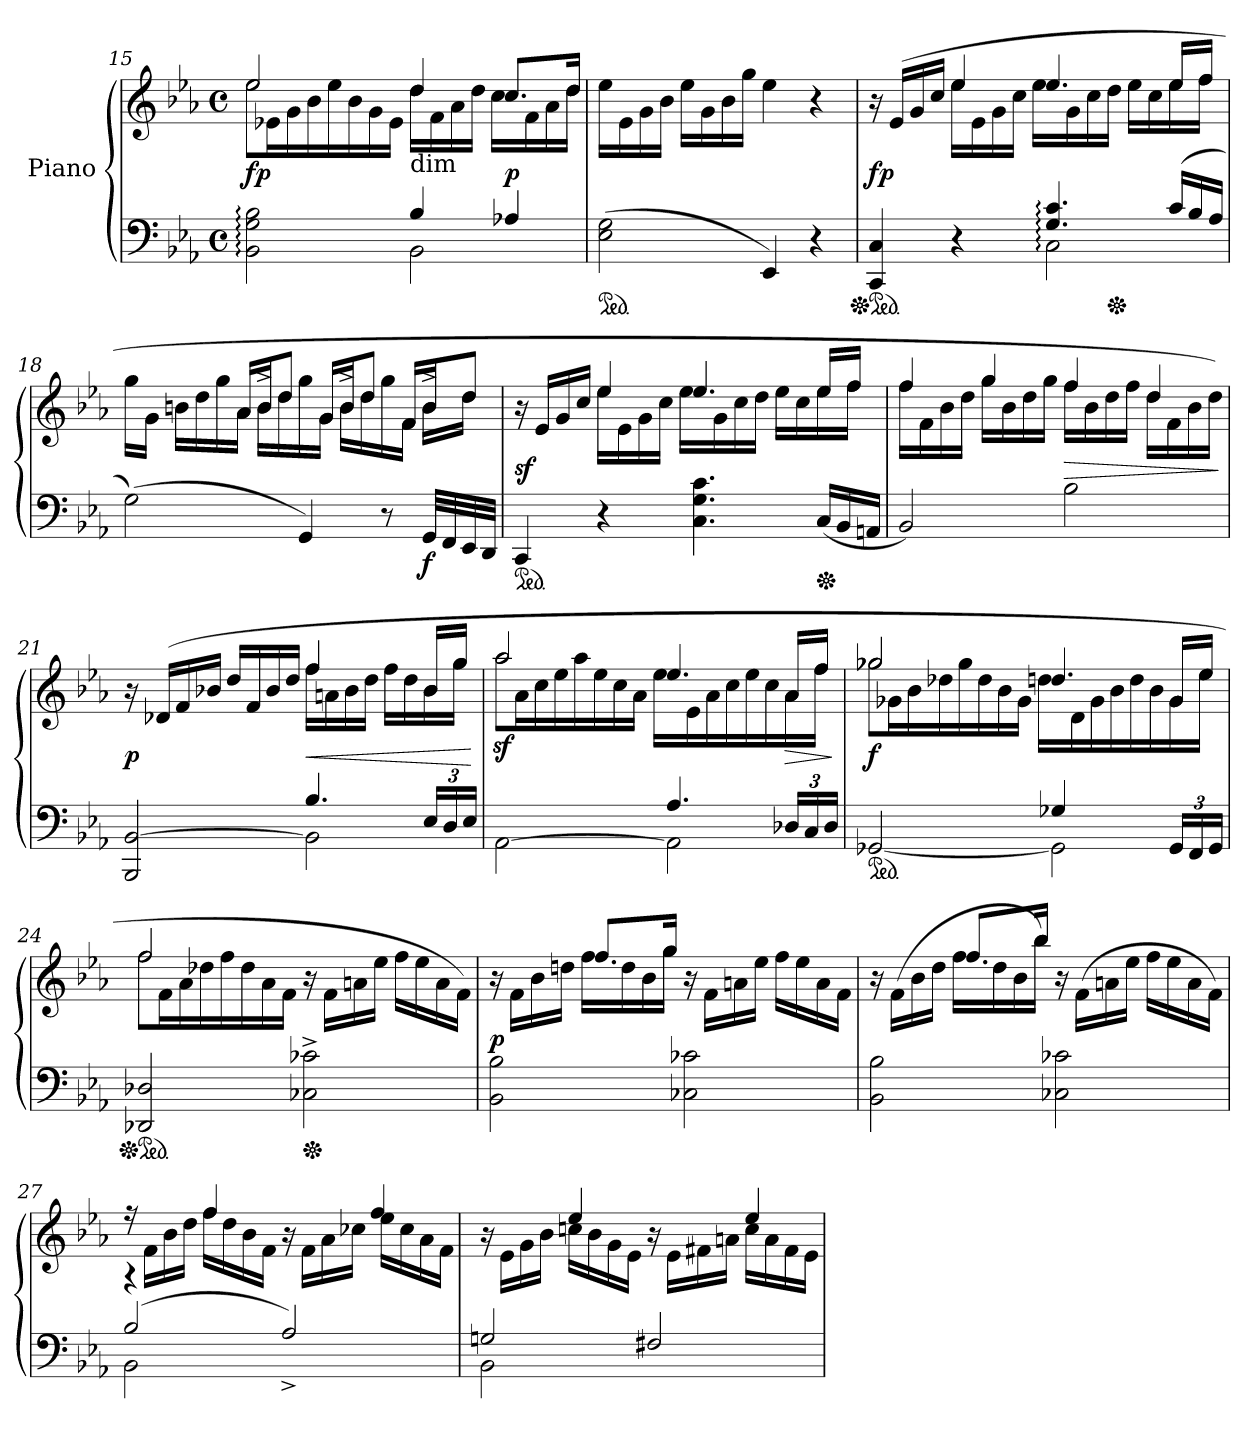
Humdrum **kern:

**kern	**dynam	**kern	**dynam
*part2	*part2	*part1	*part1
*staff2	*staff2	*staff1	*staff1
*I"Piano	*	*I"Piano	*
*clefF4	*	*clefG2	*
*k[b-e-a-]	*	*k[b-e-a-]	*
*E-:	*	*E-:	*
*M4/4	*	*M4/4	*
*met(c)	*	*met(c)	*
=15	=15	=15	=15
*^	*	*^	*
!	!	!	!	!LO:N:vis=2	!
2BB-:\ 2G:\ 2B-:\	2ryy	.	2ee-/	16ee-\	fp
.	.	.	.	16e-X\	.
.	.	.	.	16g\	.
.	.	.	.	16b-\	.
.	.	.	.	16ee-\	.
.	.	.	.	16b-\	.
.	.	.	.	16g\	.
.	.	.	.	16e-\JJ	.
!	!	!	!LO:TX:b:t=dim	!	!
4B-/	2BB-\	.	4dd/	16dd\LL	.
.	.	.	.	16f\	.
.	.	.	.	16a-\	.
.	.	.	.	16dd\JJ	.
4A-X/	.	.	8.cc/L	16cc\LL	p
.	.	.	.	16f\	.
.	.	.	.	16a-\	.
.	.	.	16dd/Jk	16dd\JJ	.
*v	*v	*	*	*	*
*	*	*v	*v	*
=16	=16	=16	=16
*ped	*	*	*
(2E-\ 2G\	.	16ee-\LL	.
.	.	16e-\	.
.	.	16g\	.
.	.	16b-\JJ	.
.	.	16ee-\LL	.
.	.	16g\	.
.	.	16b-\	.
.	.	16gg\JJ	.
4EE-/)	.	4ee-\	.
4r	.	4r	.
=17	=17	=17	=17
*^	*	*^	*
*	*^	*	*	*	*
*Xped	*	*	*	*	*	*
*ped	*	*	*	*	*	*
4CC/ 4C/	2ryy	2ryy	.	16r	4ryy	fp
.	.	.	.	(16e-/LL	.	.
.	.	.	.	16g/	.	.
.	.	.	.	16cc/JJ	.	.
4r	.	.	.	4ee-/	16ee-\LL	.
.	.	.	.	.	16e-\	.
.	.	.	.	.	16g\	.
.	.	.	.	.	16cc\JJ	.
4.G:/ 4.c:/	2C:\	8.ryy	.	4.ee-/	16ee-\LL	.
.	.	.	.	.	16g\	.
.	.	.	.	.	16cc\	.
*Xped	*	*	*	*	*	*
.	.	4ryy	.	.	16dd\JJ	.
.	.	.	.	.	16ee-\LL	.
.	.	.	.	.	16cc\	.
*Xtuplet	*	*	*	*	*	*
(<24c/LL	.	.	.	16ee-/LL	16ee-\	.
24B-/	.	.	.	.	.	.
.	.	16ryy	.	16ff/JJ	16ff\JJ	.
24A-/JJ	.	.	.	.	.	.
*v	*v	*v	*	*	*	*
=18	=18	=18	=18	=18
(2G\)	.	16gg\LL	4ryy	.
.	.	16g\JJ	.	.
.	.	16bn\LL	.	.
.	.	16dd\	.	.
.	.	16gg\	16ryy	.
.	.	16a-\JJ	16a-/LL	.
.	.	16b^<\LL	16b/J	.
.	.	16dd\	8dd/J	.
4GG/)	.	16gg\	.	.
.	.	16g\JJ	16g/LL	.
.	.	16b^<\LL	16b/J	.
.	.	16dd\	8dd/J	.
8r	.	16gg\	.	.
.	.	16f\JJ	16f/LL	.
32GG/LLL	f	16b^<\LL	16b/J	.
32FF/	.	.	.	.
!	!	!	!LO:N:vis=8	!
32EE-/	.	16dd\JJ	16dd/J	.
32DD/JJJ	.	.	.	.
=19	=19	=19	=19	=19
*ped	*	*	*	*
4CC/	.	16r	4ryy	sf
.	.	16e-/LL	.	.
.	.	16g/	.	.
.	.	16cc/JJ	.	.
4r	.	4ee-/	16ee-\LL	.
.	.	.	16e-\	.
.	.	.	16g\	.
.	.	.	16cc\JJ	.
4.C\ 4.G\ 4.c\	.	4.ee-/	16ee-\LL	.
.	.	.	16g\	.
.	.	.	16cc\	.
.	.	.	16dd\JJ	.
.	.	.	16ee-\LL	.
.	.	.	16cc\	.
*Xped	*	*	*	*
(24C/LL	.	16ee-/LL	16ee-\	.
24BB-/	.	.	.	.
.	.	16ff/JJ	16ff\JJ	.
24AAn/JJ	.	.	.	.
=20	=20	=20	=20	=20
2BB-/)	.	4ff/	16ff\LL	.
.	.	.	16f\	.
.	.	.	16b-\	.
.	.	.	16dd\JJ	.
.	.	4gg/	16gg\LL	.
.	.	.	16b-\	.
.	.	.	16dd\	.
.	.	.	16gg\JJ	.
!	!	!	!	!LO:HP:b
2B-\	.	4ff/	16ff\LL	>
.	.	.	16b-\	.
.	.	.	16dd\	.
.	.	.	16ff\JJ	.
.	.	4dd/	16dd\LL	.
.	.	.	16f\	.
.	.	.	16b-\	.
.	.	.	16dd\JJ)	.
*	*	*v	*v	*
.	.	.	]
=21	=21	=21	=21
*^	*	*^	*
2BBB-/ [2BB-/	2ryy	.	16r	2ryy	p
.	.	.	(>16d-X/LL	.	.
.	.	.	16f/	.	.
.	.	.	16b-X/JJ	.	.
.	.	.	16dd/LL	.	.
.	.	.	16f/	.	.
.	.	.	16b-/	.	.
.	.	.	16dd/JJ	.	.
!	!	!	!	!	!LO:HP:b
4.B-/	2BB-\]	.	4ff/	16ff\LL	<
.	.	.	.	16an\	.
.	.	.	.	16b-\	.
.	.	.	.	16dd\JJ	.
.	.	.	8ryy	16ff\LL	.
.	.	.	.	16dd\	.
*tuplet	*	*	*	*	*
24E-/LL	.	.	16b-/LL	16b-\	.
24D/	.	.	.	.	.
.	.	.	16gg/JJ	16gg\JJ	.
24E-/JJ	.	.	.	.	.
*v	*v	*	*	*	*
*	*	*v	*v	*
.	.	.	[
=22	=22	=22	=22
*^	*	*^	*
!	!	!	!	!LO:N:vis=2	!
[2AA-\	2ryy	.	2aa-/	16aa-z\	.
.	.	.	.	16a-\	.
.	.	.	.	16cc\	.
.	.	.	.	16ee-\	.
.	.	.	.	16aa-\	.
.	.	.	.	16ee-\	.
.	.	.	.	16cc\	.
.	.	.	.	16a-\JJ	.
4.A-/	2AA-\]	.	4.ee-/	16ee-\LL	.
.	.	.	.	16e-\	.
.	.	.	.	16a-\	.
.	.	.	.	16cc\	.
.	.	.	.	16ee-\	.
.	.	.	.	16cc\	.
!	!	!	!	!	!LO:HP:b
24D-X/LL	.	.	16a-/LL	16a-\	>
24C/	.	.	.	.	.
.	.	.	16ff/JJ	16ff\JJ	.
24D-/JJ	.	.	.	.	.
*v	*v	*	*	*	*
*	*	*v	*v	*
.	.	.	]
=23	=23	=23	=23
*^	*	*^	*
!	!	!	!	!LO:N:vis=2	!
*ped	*	*	*	*	*
[2GG-X/	2ryy	.	2gg-X/	16gg-X\	f
.	.	.	.	16g-X\	.
.	.	.	.	16b-\	.
.	.	.	.	16dd-X\	.
.	.	.	.	16gg-\	.
.	.	.	.	16dd-\	.
.	.	.	.	16b-\	.
.	.	.	.	16g-\JJ	.
4G-X/	2GG-\]	.	4.ddn/	16dd\LL	.
.	.	.	.	16d\	.
.	.	.	.	16g-\	.
.	.	.	.	16b-\	.
8ryy	.	.	.	16dd\	.
.	.	.	.	16b-\	.
24GG-/LL	.	.	16g-/LL	16g-\	.
24FF/	.	.	.	.	.
.	.	.	16ee-/JJ	16ee-\JJ	.
24GG-/JJ	.	.	.	.	.
*v	*v	*	*	*	*
=24	=24	=24	=24	=24
!	!	!	!LO:N:vis=2	!
*Xped	*	*	*	*
*ped	*	*	*	*
2DD-X/ 2D-X/	.	2ff/	16ff\	.
.	.	.	16f\	.
.	.	.	16a-\	.
.	.	.	16dd-X\	.
.	.	.	16ff\	.
.	.	.	16dd-\	.
.	.	.	16a-\	.
.	.	.	16f\JJ	.
*Xped	*	*	*	*
2C-X^\ 2c-X^\	.	16r	2ryy	.
.	.	16f\LL	.	.
.	.	16an\	.	.
.	.	16ee-\JJ	.	.
.	.	16ff\LL	.	.
.	.	16ee-\	.	.
.	.	16a\	.	.
.	.	16f\JJ)	.	.
=25	=25	=25	=25	=25
2BB-\ 2B-\	.	16r	4ryy	p
.	.	16f\LL	.	.
.	.	16b-\	.	.
.	.	16ddn\JJ	.	.
.	.	16ff\LL	8.ff/L	.
.	.	16dd\	.	.
.	.	16b-\	.	.
.	.	16gg\JJ	16gg/Jk	.
2C-X\ 2c-X\	.	16r	2ryy	.
.	.	16f\LL	.	.
.	.	16an\	.	.
.	.	16ee-\JJ	.	.
.	.	16ff\LL	.	.
.	.	16ee-\	.	.
.	.	16a\	.	.
.	.	16f\JJ	.	.
=26	=26	=26	=26	=26
2BB-\ 2B-\	.	16r	4ryy	.
.	.	(16f\LL	.	.
.	.	16b-\	.	.
.	.	16dd\JJ	.	.
.	.	16ff\LL	8.ff/L	.
.	.	16dd\	.	.
.	.	16b-\	.	.
.	.	16bb-\JJ)	16bb-/Jk	.
2C-X\ 2c-X\	.	16r	2ryy	.
.	.	(16f\LL	.	.
.	.	16an\	.	.
.	.	16ee-\JJ	.	.
.	.	16ff\LL	.	.
.	.	16ee-\	.	.
.	.	16a\	.	.
.	.	16f\JJ)	.	.
=27	=27	=27	=27	=27
*^	*	*	*	*
(2B-/	2BB-\	.	16r	4r	.
.	.	.	16f\LL	.	.
.	.	.	16b-\	.	.
.	.	.	16dd\JJ	.	.
.	.	.	16ff\LL	4ff/	.
.	.	.	16dd\	.	.
.	.	.	16b-\	.	.
.	.	.	16f\JJ	.	.
2A-^>/)	2ryy	.	16r	4ryy	.
.	.	.	16f\LL	.	.
.	.	.	16a-\	.	.
.	.	.	16cc-X\JJ	.	.
.	.	.	16ee-\LL	4ff/	.
.	.	.	16cc-\	.	.
.	.	.	16a-\	.	.
.	.	.	16f\JJ	.	.
=28	=28	=28	=28	=28	=28
2Gn/	2BB-\	.	16r	4ryy	.
.	.	.	16e-\LL	.	.
.	.	.	16g\	.	.
.	.	.	16b-\JJ	.	.
.	.	.	16ccn\LL	4ee-/	.
.	.	.	16b-\	.	.
.	.	.	16g\	.	.
.	.	.	16e-\JJ	.	.
2F#X/	2ryy	.	16r	4ryy	.
.	.	.	16e-\LL	.	.
.	.	.	16f#X\	.	.
.	.	.	16an\JJ	.	.
.	.	.	16cc\LL	4ee-/	.
.	.	.	16a\	.	.
.	.	.	16f#\	.	.
.	.	.	16e-\JJ	.	.
*v	*v	*	*	*	*
*	*	*v	*v	*
=	=	=	=
*-	*-	*-	*-
